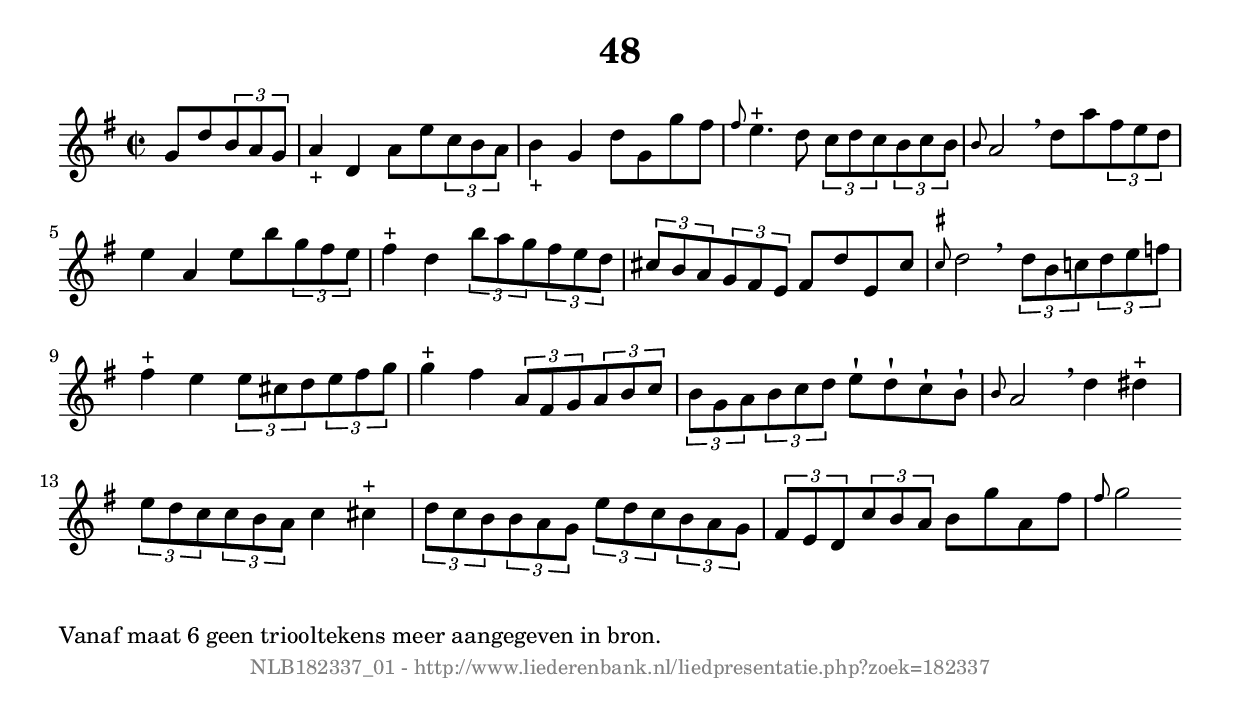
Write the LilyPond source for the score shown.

%
% produced by wce2krn 1.64 (7 June 2014)
%
\version"2.16"
#(append! paper-alist '(("long" . (cons (* 210 mm) (* 2000 mm)))))
#(set-default-paper-size "long")
sb = {\breathe}
mBreak = {\breathe }
bBreak = {\breathe }
x = {\once\override NoteHead #'style = #'cross }
gl=\glissando
itime={\override Staff.TimeSignature #'stencil = ##f }
ficta = {\once\set suggestAccidentals = ##t}
fine = {\once\override Score.RehearsalMark #'self-alignment-X = #1 \mark \markup {\italic{Fine}}}
dc = {\once\override Score.RehearsalMark #'self-alignment-X = #1 \mark \markup {\italic{D.C.}}}
dcf = {\once\override Score.RehearsalMark #'self-alignment-X = #1 \mark \markup {\italic{D.C. al Fine}}}
dcc = {\once\override Score.RehearsalMark #'self-alignment-X = #1 \mark \markup {\italic{D.C. al Coda}}}
ds = {\once\override Score.RehearsalMark #'self-alignment-X = #1 \mark \markup {\italic{D.S.}}}
dsf = {\once\override Score.RehearsalMark #'self-alignment-X = #1 \mark \markup {\italic{D.S. al Fine}}}
dsc = {\once\override Score.RehearsalMark #'self-alignment-X = #1 \mark \markup {\italic{D.S. al Coda}}}
pv = {\set Score.repeatCommands = #'((volta "1"))}
sv = {\set Score.repeatCommands = #'((volta "2"))}
tv = {\set Score.repeatCommands = #'((volta "3"))}
qv = {\set Score.repeatCommands = #'((volta "4"))}
xv = {\set Score.repeatCommands = #'((volta #f))}
\header{ tagline = ""
title = "48"
}
\score {{
\key g \major
\relative g'
{
\set melismaBusyProperties = #'()
\partial 32*16
\time 2/2
\tempo 4=120
\override Score.MetronomeMark #'transparent = ##t
\override Score.RehearsalMark #'break-visibility = #(vector #t #t #f)
g8 d' \times 2/3 { b a g } a4_"+" d, a'8 e' \times 2/3 { c b a } b4_"+" g d'8 g, g' fis \grace { fis } e4.^"+" d8 \times 2/3 { c d c } \times 2/3 { b c b } \grace { b } a2 \mBreak
d8 a' \times 2/3 { fis e d } e4 a, e'8 b' \times 2/3 { g fis e } fis4^"+" d \times 2/3 { b'8 a g } \times 2/3 { fis e d } \times 2/3 { cis b a } \times 2/3 { g fis e } fis d' e, cis' \grace { \ficta cis } d2 \bar ":|:" \bBreak
\times 2/3 { d8 b c } \times 2/3 { d e f } fis4^"+" e \times 2/3 { e8 cis d } \times 2/3 { e fis g } g4^"+" fis \times 2/3 { a,8 fis g } \times 2/3 { a b c } \times 2/3 { b g a } \times 2/3 { b c d } e^\staccatissimo d^\staccatissimo c^\staccatissimo b^\staccatissimo \grace { b } a2 \mBreak
d4 dis^"+" \times 2/3 { e8 d c } \times 2/3 { c b a } c4 cis^"+" \times 2/3 { d8 c b } \times 2/3 { b a g } \times 2/3 { e' d c } \times 2/3 { b a g } \times 2/3 { fis e d } \times 2/3 { c' b a } b g' a, fis' \grace { fis } g2 \bar ":|:"
 }}
 \midi { }
 \layout {
            indent = 0.0\cm
}
}
\markup { \wordwrap-string #" 
Vanaf maat 6 geen triooltekens meer aangegeven in bron.
"}
\markup { \vspace #0 } \markup { \with-color #grey \fill-line { \center-column { \smaller "NLB182337_01 - http://www.liederenbank.nl/liedpresentatie.php?zoek=182337" } } }
